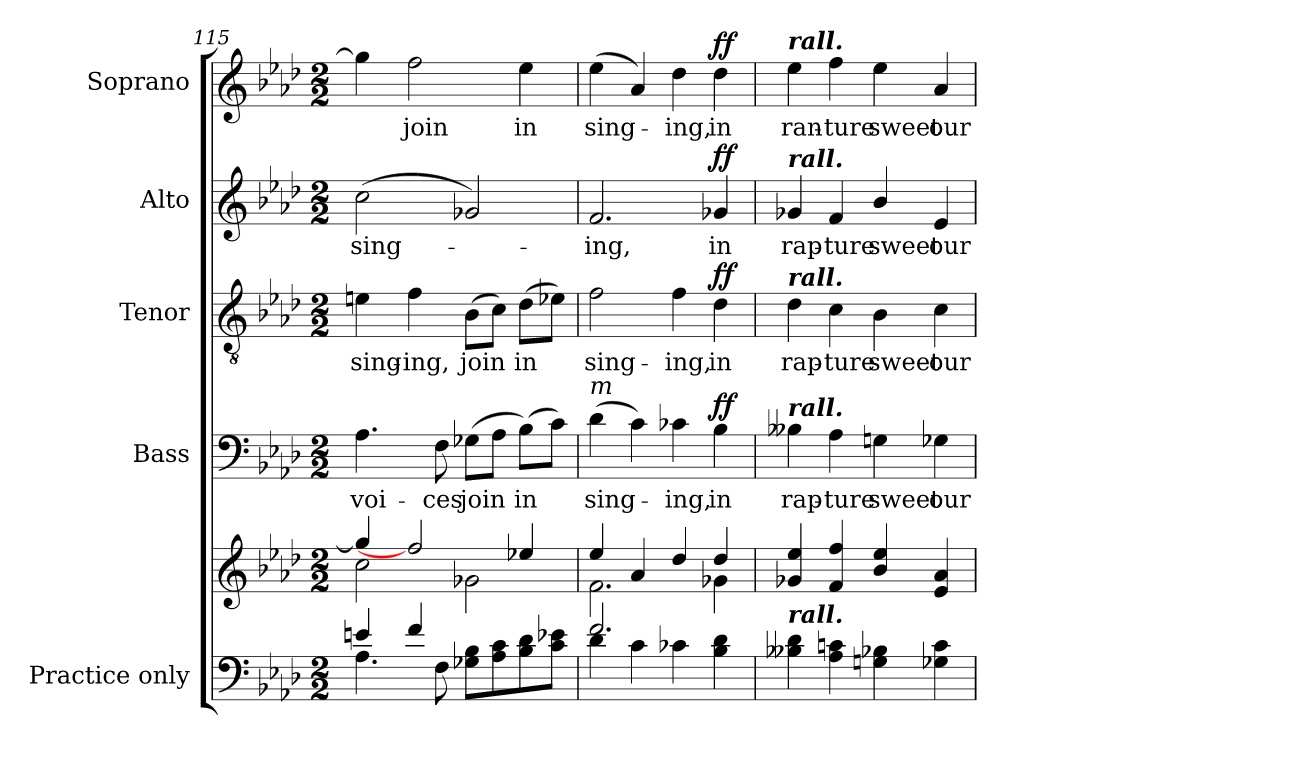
**kern	**kern	**kern	**text	**dynam	**kern	**text	**dynam	**kern	**text	**dynam	**kern	**text	**dynam
*part5	*part5	*part4	*part4	*part4	*part3	*part3	*part3	*part2	*part2	*part2	*part1	*part1	*part1
*staff6	*staff5	*staff4	*staff4	*staff4	*staff3	*staff3	*staff3	*staff2	*staff2	*staff2	*staff1	*staff1	*staff1
*I"Practice only	*	*I"Bass	*	*	*I"Tenor	*	*	*I"Alto	*	*	*I"Soprano	*	*
*	*	*I'B	*	*	*I'T	*	*	*I'A	*	*	*I'S	*	*
*clefF4	*clefG2	*clefF4	*	*	*clefGv2	*	*	*clefG2	*	*	*clefG2	*	*
*k[b-e-a-d-]	*k[b-e-a-d-]	*k[b-e-a-d-]	*	*	*k[b-e-a-d-]	*	*	*k[b-e-a-d-]	*	*	*k[b-e-a-d-]	*	*
*A-:	*A-:	*A-:	*	*	*A-:	*	*	*A-:	*	*	*A-:	*	*
*M2/2	*M2/2	*M2/2	*	*	*M2/2	*	*	*M2/2	*	*	*M2/2	*	*
=115	=115	=115	=115	=115	=115	=115	=115	=115	=115	=115	=115	=115	=115
*^	*^	*	*	*	*	*	*	*	*	*	*	*	*
!	!	!	!	!	!LO:LY:b	!	!	!LO:LY:b	!	!	!LO:LY:b	!	!	!	!
4en/	4.A-\	4gg/]	2cc\	4.A-	voi-	.	4en	sing-	.	(<2cc	sing-	.	4gg]	.	.
!	!	!	!	!	!	!	!	!LO:LY:b	!	!	!	!	!	!LO:LY:b	!
4f/	.	2ff/]	.	.	.	.	4f	-ing,	.	.	.	.	2ff	join	.
!	!	!	!	!	!LO:LY:b	!	!	!	!	!	!	!	!	!	!
.	8F\	.	.	8F	-ces	.	.	.	.	.	.	.	.	.	.
!	!	!	!	!	!LO:LY:b	!	!	!LO:LY:b	!	!	!	!	!	!	!
8G-X 8B-L	2ryy	.	2g-X\	(>8G-XL	join	.	(>8B-L	join	.	2g-X)	.	.	.	.	.
8A- 8c	.	.	.	8A-J	.	.	8cJ)	.	.	.	.	.	.	.	.
!	!	!	!	!	!LO:LY:b	!	!	!LO:LY:b	!	!	!	!	!	!LO:LY:b	!
8B- 8d-	.	4ee-X/	.	(>8B-L)	in	.	(>8d-L	in	.	.	.	.	4ee-	in	.
8c 8e-XJ	.	.	.	8cJ)	.	.	8e-XJ)	.	.	.	.	.	.	.	.
=116	=116	=116	=116	=116	=116	=116	=116	=116	=116	=116	=116	=116	=116	=116	=116
!	!	!	!	!LO:TX:a:i:t=m	!	!	!	!	!	!	!	!	!	!	!
!	!	!	!	!	!LO:LY:b	!	!	!LO:LY:b	!	!	!LO:LY:b	!	!	!LO:LY:b	!
2.f/	4d-\	4ee-/	2.f\	(>4d-	sing-	.	2f	sing-	.	2.f	ing,	.	(<4ee-	sing-	.
.	4c\	4a-/	.	4c)	.	.	.	.	.	.	.	.	4a-)	.	.
!	!	!	!	!	!LO:LY:b	!	!	!LO:LY:b	!	!	!	!	!	!LO:LY:b	!
.	4c-X\	4dd-/	.	4c-X	ing,	.	4f	-ing,	.	.	.	.	4dd-	ing,	.
!	!	!	!	!	!LO:LY:b	!LO:DY:b	!	!LO:LY:b	!LO:DY:b	!	!LO:LY:b	!LO:DY:b	!	!LO:LY:b	!LO:DY:b
4B- 4d-	4ryy	4dd-/	4g-X\	4B-	in	ff	4d-	in	ff	4g-X	in	ff	4dd-	in	ff
=117	=117	=117	=117	=117	=117	=117	=117	=117	=117	=117	=117	=117	=117	=117	=117
!	!	!	!	!	!	!	!	!	!	!	!	!	!LO:TX:a:Bi:t=rall.	!	!
!	!	!	!	!	!	!	!	!	!	!LO:TX:a:Bi:t=rall.	!	!	!	!	!
!	!	!	!	!	!	!	!LO:TX:a:Bi:t=rall.	!	!	!	!	!	!	!	!
!	!	!	!	!LO:TX:a:Bi:t=rall.	!	!	!	!	!	!	!	!	!	!	!
!LO:TX:a:Bi:t=rall.	!	!	!	!	!	!	!	!	!	!	!	!	!	!	!
!	!	!	!	!	!LO:LY:b	!	!	!LO:LY:b	!	!	!LO:LY:b	!	!	!LO:LY:b	!
4B--X 4d-	2ryy	4g-X/ 4ee-/	2ryy	4B--X	rap-	.	4d-	rap-	.	4g-X	rap-	.	4ee-	ran-	.
!	!	!	!	!	!LO:LY:b	!	!	!LO:LY:b	!	!	!LO:LY:b	!	!	!LO:LY:b	!
4A- 4cn	.	4f/ 4ff/	.	4A-	-ture	.	4c	-ture	.	4f	-ture	.	4ff	-ture	.
!	!	!	!	!	!LO:LY:b	!	!	!LO:LY:b	!	!	!LO:LY:b	!	!	!LO:LY:b	!
4Gn 4B-X	2ryy	4b-/ 4ee-/	2ryy	4Gn	sweet	.	4B-	sweet	.	4b-/	sweet	.	4ee-	sweet	.
!	!	!	!	!	!LO:LY:b	!	!	!LO:LY:b	!	!	!LO:LY:b	!	!	!LO:LY:b	!
4G-X 4c	.	4e-/ 4a-/	.	4G-X	our	.	4c	our	.	4e-	our	.	4a-	our	.
*v	*v	*	*	*	*	*	*	*	*	*	*	*	*	*	*
*	*v	*v	*	*	*	*	*	*	*	*	*	*	*	*
=	=	=	=	=	=	=	=	=	=	=	=	=	=
*-	*-	*-	*-	*-	*-	*-	*-	*-	*-	*-	*-	*-	*-
